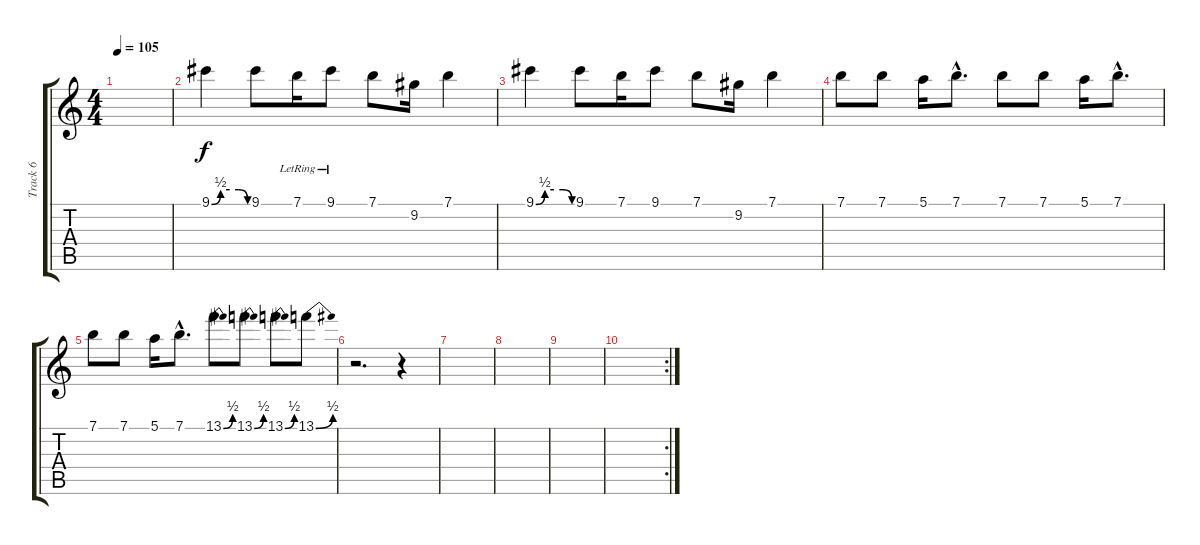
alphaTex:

\track ("Track 6" "Track 6") {instrument distortionguitar}
\staff {score tabs}
\tuning (E4 B3 G3 D3 A2 E2) {hide}
\ts (4 4)
\tempo 105
\clef g2
\ks c
|
9.1{be (custom 0 0 15 2 30 2 45 2 60 0)}.4 9.1.8 7.1{lr}.16 9.1{lr}.8 7.1.8 9.2.16 7.1.4 |
9.1{be (custom 0 0 15 2 30 2 45 2 60 0)}.4 9.1.8 7.1.16 9.1.8 7.1.8 9.2.16 7.1.4 |
7.1.8 7.1.8 5.1.16 7.1{hac}.8{d} 7.1.8 7.1.8 5.1.16 7.1{hac}.8{d} |
7.1.8 7.1.8 5.1.16 7.1{hac}.8{d} 13.1{be (bend 0 0 60 2)}.8 13.1{be (bend 0 0 60 2)}.8 13.1{be (bend 0 0 60 2)}.8 13.1{be (bend 0 0 60 2)}.8 |
r.2{d} r.4 |
|
|
|
\rc 2
